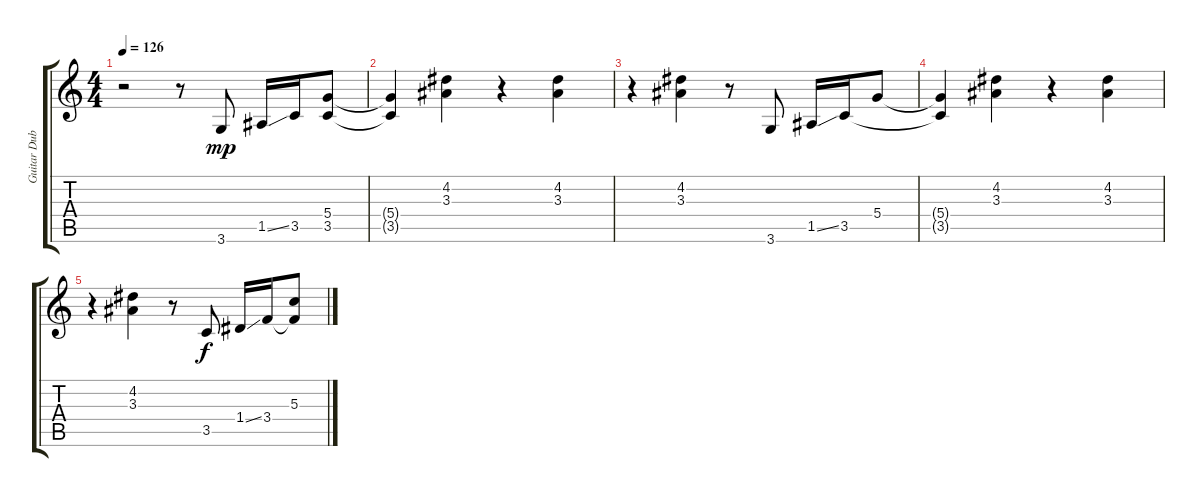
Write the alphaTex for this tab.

\track ("Guitar Dub" "Guitar Dub") {instrument distortionguitar}
\staff {score tabs}
\tuning (E4 B3 G3 D3 A2 E2) {hide}
\ts (4 4)
\tempo 126
\clef g2
\ks c
r.2{dy mp} r.8 3.6.8 1.5{ss}.16 3.5.16 (5.4 3.5).8 |
(5.4{t} 3.5{t}).4{volume 8} (4.2 3.3).4 r.4 (4.2 3.3).4 |
r.4 (4.2 3.3).4 r.8 3.6.8 1.5{ss}.16 3.5.16 5.4.8 |
(5.4{t} 3.5{t}).4{volume 1} (4.2 3.3).4 r.4 (4.2 3.3).4 |
r.4 (4.2 3.3).4 r.8 3.5.8{dy f} 1.4{ss}.16 3.4.16 (5.3 3.4{t}).8
